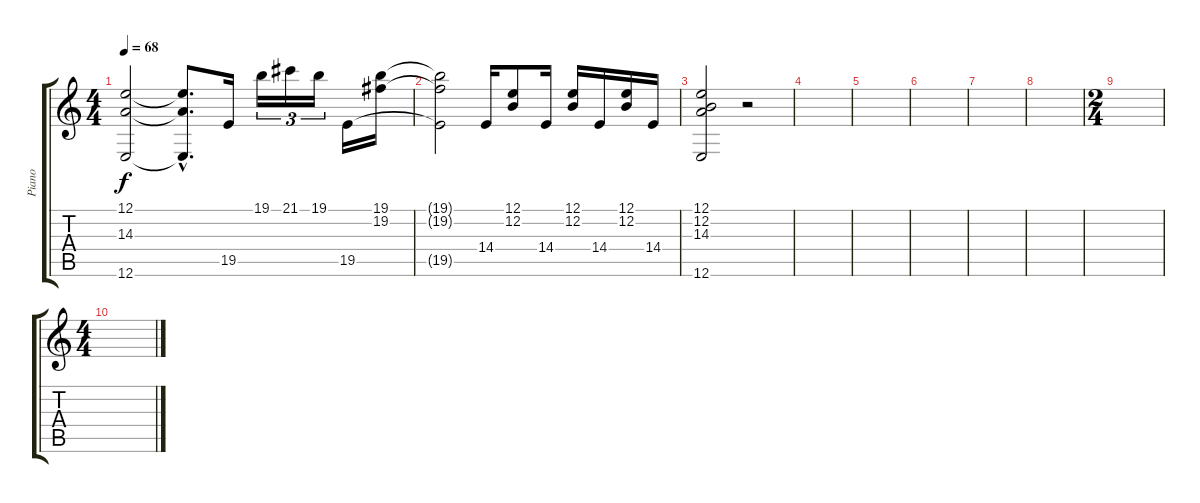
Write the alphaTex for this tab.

\track ("Piano" "Piano") {instrument electricpiano1}
\staff {score tabs}
\tuning (E4 B3 G3 D3 A2 E2) {hide}
\ts (4 4)
\tempo 68
\clef g2
\ks c
(12.1 14.3 12.6).2{dy f} (12.1{hac t} 14.3{hac t} 12.6{hac t}).8{d} 19.5.16 19.1.16{tu (3 2)} 21.1.16{tu (3 2)} 19.1.16{tu (3 2)} 19.5.16 (19.1 19.2).16 |
(19.1{t} 19.2{t} 19.5{t}).2 14.4.16 (12.1 12.2).8 14.4.16 (12.1 12.2).16 14.4.16 (12.1 12.2).16 14.4.16 |
(12.1 12.2 14.3 12.6).2 r.2 |
|
|
|
|
|
\ts (2 4)
|
\ts (4 4)
